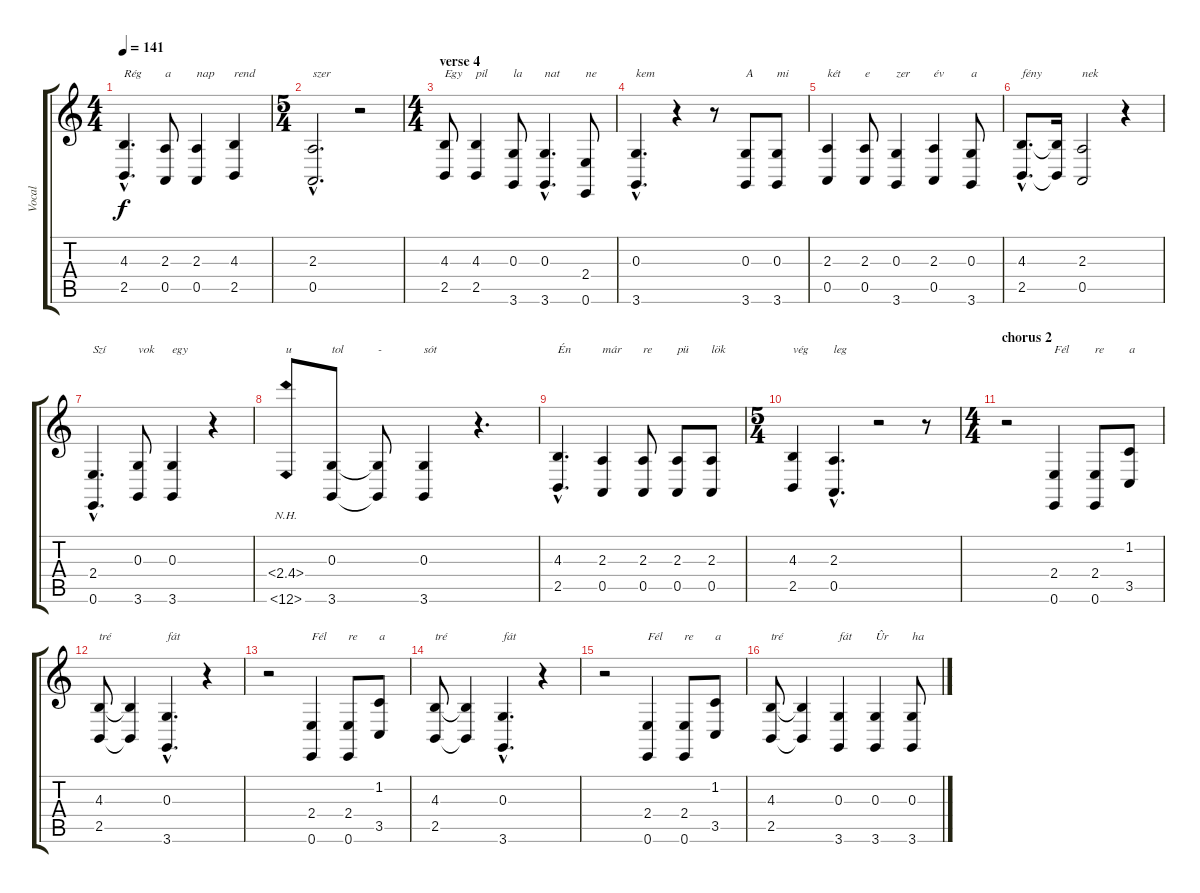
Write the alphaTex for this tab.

\track ("Vocal" "Vocal") {instrument synthbrass1}
\staff {score tabs}
\tuning (E4 B3 G3 D3 A2 E2) {hide}
\ts (4 4)
\tempo 141
\clef g2
\ks c
(4.3{hac} 2.5{hac}).4{d txt "Rég" dy f} (2.3 0.5).8{txt "a"} (2.3 0.5).4{txt "nap"} (4.3 2.5).4{txt "rend"} |
\ts (5 4)
(2.3{hac} 0.5{hac}).2{d txt "szer"} r.2 |
\ts (4 4)
\section ("" "verse 4")
(4.3 2.5).8{txt "Egy"} (4.3 2.5).4{txt "pil"} (0.3 3.6).8{txt "la"} (0.3{hac} 3.6{hac}).4{d txt "nat"} (2.4 0.6).8{txt "ne"} |
(0.3{hac} 3.6{hac}).4{d txt "kem"} r.4 r.8 (0.3 3.6).8{txt "A"} (0.3 3.6).8{txt "mi"} |
(2.3 0.5).4{txt "két"} (2.3 0.5).8{txt "e"} (0.3 3.6).4{txt "zer"} (2.3 0.5).4{txt "év"} (0.3 3.6).8{txt "a"} |
(4.3{hac} 2.5{hac}).8{d txt "fény"} (4.3{t} 2.5{t}).16 (2.3 0.5).2{txt "nek"} r.4 |
(2.4{hac} 0.6{hac}).4{d txt "Szí"} (0.3 3.6).8{txt "vok"} (0.3 3.6).4{txt "egy"} r.4 |
(2.4{nh} 0.6{nh}).8{txt "u"} (0.3 3.6).8{txt "tol"} (0.3{t} 3.6{t}).8{txt "-"} (0.3 3.6).4{txt "sót"} r.4{d} |
(4.3{hac} 2.5{hac}).4{d txt "Én"} (2.3 0.5).4{txt "már"} (2.3 0.5).8{txt "re"} (2.3 0.5).8{txt "pü"} (2.3 0.5).8{txt "lök"} |
\ts (5 4)
(4.3 2.5).4{txt "vég"} (2.3{hac} 0.5{hac}).4{d txt "leg"} r.2 r.8 |
\ts (4 4)
\section ("" "chorus 2")
r.2 (2.4 0.6).4{txt "Fél"} (2.4 0.6).8{txt "re"} (1.2 3.5).8{txt "a"} |
(4.3 2.5).8{txt "tré"} (4.3{t} 2.5{t}).4 (0.3{hac} 3.6{hac}).4{d txt "fát"} r.4 |
r.2 (2.4 0.6).4{txt "Fél"} (2.4 0.6).8{txt "re"} (1.2 3.5).8{txt "a"} |
(4.3 2.5).8{txt "tré"} (4.3{t} 2.5{t}).4 (0.3{hac} 3.6{hac}).4{d txt "fát"} r.4 |
r.2 (2.4 0.6).4{txt "Fél"} (2.4 0.6).8{txt "re"} (1.2 3.5).8{txt "a"} |
(4.3 2.5).8{txt "tré"} (4.3{t} 2.5{t}).4 (0.3 3.6).4{txt "fát"} (0.3 3.6).4{txt "Ûr"} (0.3 3.6).8{txt "ha"}
